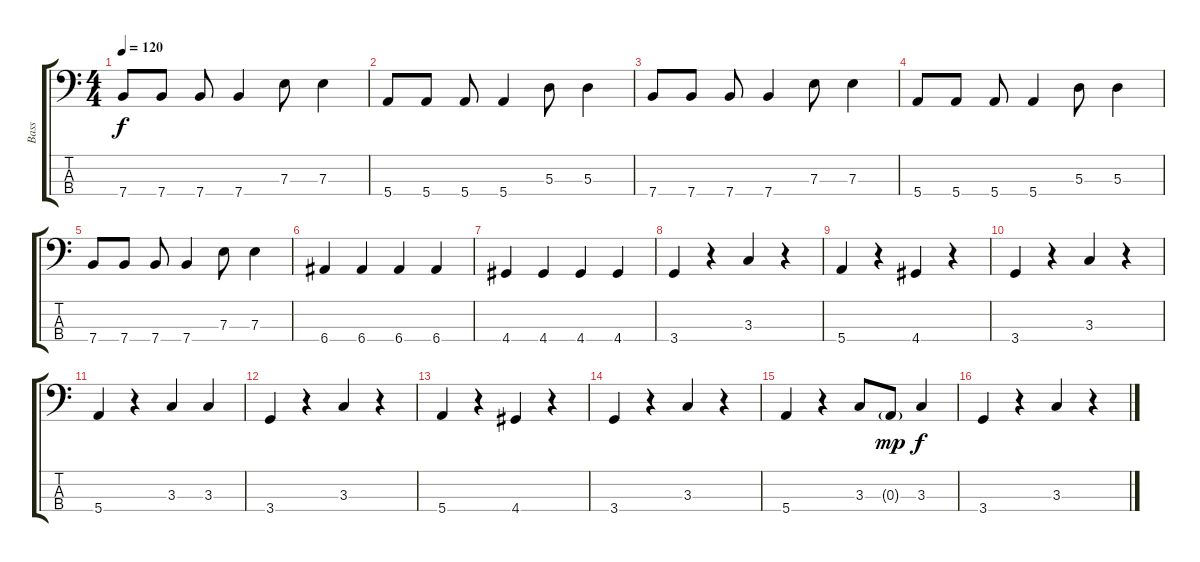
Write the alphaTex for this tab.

\track ("Bass" "Bass") {instrument electricbassfinger}
\staff {score tabs}
\tuning (G2 D2 A1 E1) {hide}
\ts (4 4)
\tempo 120
\clef f4
\ks c
7.4.8{dy f} 7.4.8 7.4.8 7.4.4 7.3.8 7.3.4 |
5.4.8 5.4.8 5.4.8 5.4.4 5.3.8 5.3.4 |
7.4.8 7.4.8 7.4.8 7.4.4 7.3.8 7.3.4 |
5.4.8 5.4.8 5.4.8 5.4.4 5.3.8 5.3.4 |
7.4.8 7.4.8 7.4.8 7.4.4 7.3.8 7.3.4 |
6.4.4 6.4.4 6.4.4 6.4.4 |
4.4.4 4.4.4 4.4.4 4.4.4 |
3.4.4 r.4 3.3.4 r.4 |
5.4.4 r.4 4.4.4 r.4 |
3.4.4 r.4 3.3.4 r.4 |
5.4.4 r.4 3.3.4 3.3.4 |
3.4.4 r.4 3.3.4 r.4 |
5.4.4 r.4 4.4.4 r.4 |
3.4.4 r.4 3.3.4 r.4 |
5.4.4 r.4 3.3.8 0.3{g}.8{dy mp} 3.3.4{dy f} |
3.4.4 r.4 3.3.4 r.4
